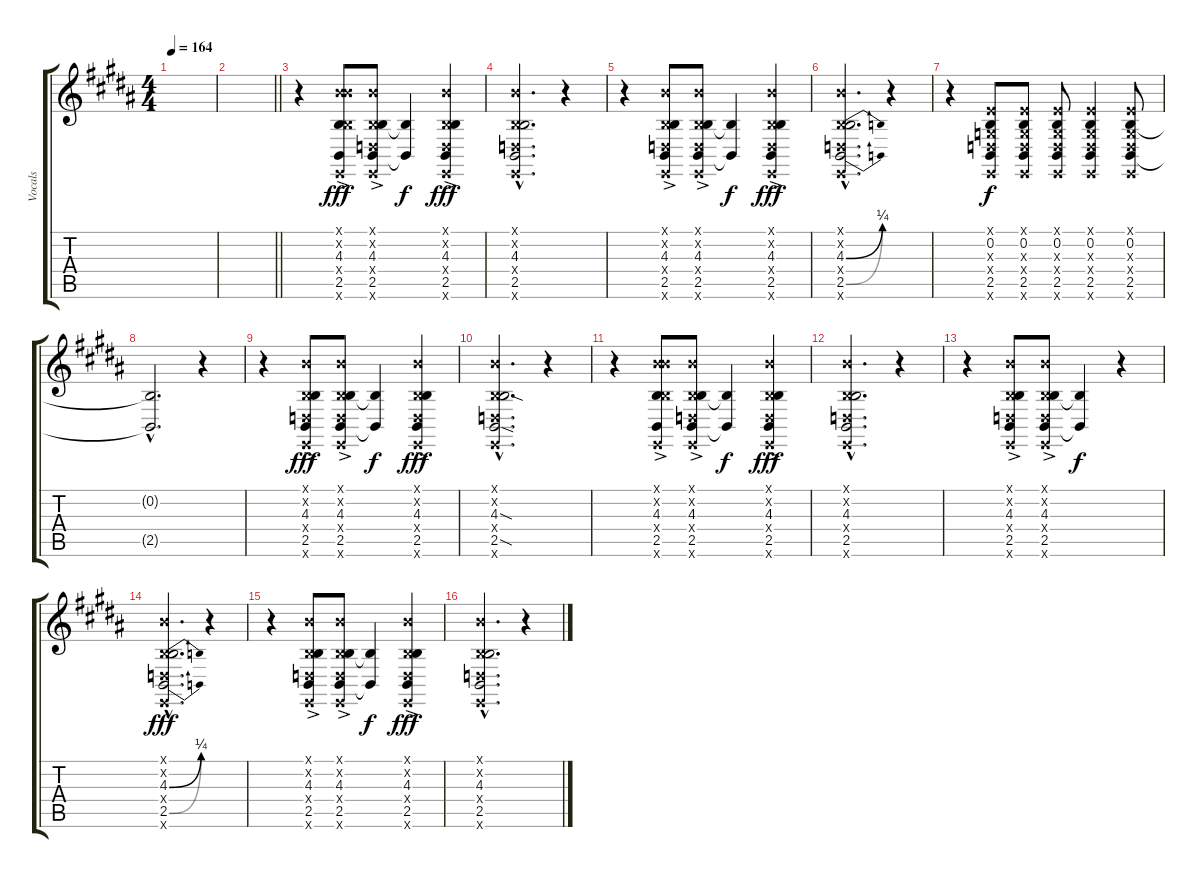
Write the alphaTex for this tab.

\track ("Vocals" "Vocals") {instrument stringensemble1}
\staff {score tabs}
\tuning (E4 B3 G3 D3 A2 E2) {hide}
\ts (4 4)
\tempo 164
\clef g2
\ks g#minor
|
\barLineRight lightlight
|
r.4 (7.1{x} 12.2{ac x} 4.3 9.4{ac x} 2.5 0.6{ac x}).8{dy fff} (7.1{x} 0.2{ac x} 4.3 0.4{ac x} 2.5 0.6{ac x}).8 (4.3{t} 2.5{t}).4{dy f} (7.1{x} 0.2{ac x} 4.3 0.4{ac x} 2.5 0.6{ac x}).4{dy fff} |
(7.1{hac x} 0.2{hac x} 4.3{hac} 0.4{hac x} 2.5{hac} 0.6{hac x}).2{d} r.4 |
r.4 (7.1{x} 0.2{ac x} 4.3 0.4{ac x} 2.5 0.6{ac x}).8 (7.1{x} 0.2{ac x} 4.3 0.4{ac x} 2.5 0.6{ac x}).8 (4.3{t} 2.5{t}).4{dy f} (7.1{x} 0.2{ac x} 4.3 0.4{ac x} 2.5 0.6{ac x}).4{dy fff} |
(7.1{hac x} 0.2{hac x} 4.3{be (bend 0 0 60 1) hac} 0.4{hac x} 2.5{be (bend 0 0 60 1) hac} 0.6{hac x}).2{d} r.4 |
r.4 (0.1{x} 0.2 0.3{x} 0.4{x} 2.5 0.6{x}).8{dy f} (0.1{x} 0.2 0.3{x} 0.4{x} 2.5 0.6{x}).8 (0.1{x} 0.2 0.3{x} 0.4{x} 2.5 0.6{x}).8 (0.1{x} 0.2 0.3{x} 0.4{x} 2.5 0.6{x}).4 (0.1{x} 0.2 0.3{x} 0.4{x} 2.5 0.6{x}).8 |
(0.2{hac t} 2.5{hac t}).2{d} r.4 |
r.4 (7.1{x} 0.2{ac x} 4.3 0.4{ac x} 2.5 0.6{ac x}).8{dy fff} (7.1{x} 0.2{ac x} 4.3 0.4{ac x} 2.5 0.6{ac x}).8 (4.3{t} 2.5{t}).4{dy f} (7.1{x} 0.2{ac x} 4.3 0.4{ac x} 2.5 0.6{ac x}).4{dy fff} |
(7.1{hac x} 0.2{hac x} 4.3{sod hac} 0.4{hac x} 2.5{sod hac} 0.6{hac x}).2{d} r.4 |
r.4 (7.1{x} 12.2{ac x} 4.3 9.4{ac x} 2.5 0.6{ac x}).8 (7.1{x} 0.2{ac x} 4.3 0.4{ac x} 2.5 0.6{ac x}).8 (4.3{t} 2.5{t}).4{dy f} (7.1{x} 0.2{ac x} 4.3 0.4{ac x} 2.5 0.6{ac x}).4{dy fff} |
(7.1{hac x} 0.2{hac x} 4.3{hac} 0.4{hac x} 2.5{hac} 0.6{hac x}).2{d} r.4 |
r.4 (7.1{x} 0.2{ac x} 4.3 0.4{ac x} 2.5 0.6{ac x}).8 (7.1{x} 0.2{ac x} 4.3 0.4{ac x} 2.5 0.6{ac x}).8 (4.3{t} 2.5{t}).4{dy f} r.4 |
(7.1{hac x} 0.2{hac x} 4.3{be (bend 0 0 60 1) hac} 0.4{hac x} 2.5{be (bend 0 0 60 1) hac} 0.6{hac x}).2{d dy fff} r.4 |
r.4 (7.1{x} 0.2{ac x} 4.3 0.4{ac x} 2.5 0.6{ac x}).8 (7.1{x} 0.2{ac x} 4.3 0.4{ac x} 2.5 0.6{ac x}).8 (4.3{t} 2.5{t}).4{dy f} (7.1{x} 0.2{ac x} 4.3 0.4{ac x} 2.5 0.6{ac x}).4{dy fff} |
(7.1{hac x} 0.2{hac x} 4.3{hac} 0.4{hac x} 2.5{hac} 0.6{hac x}).2{d} r.4
